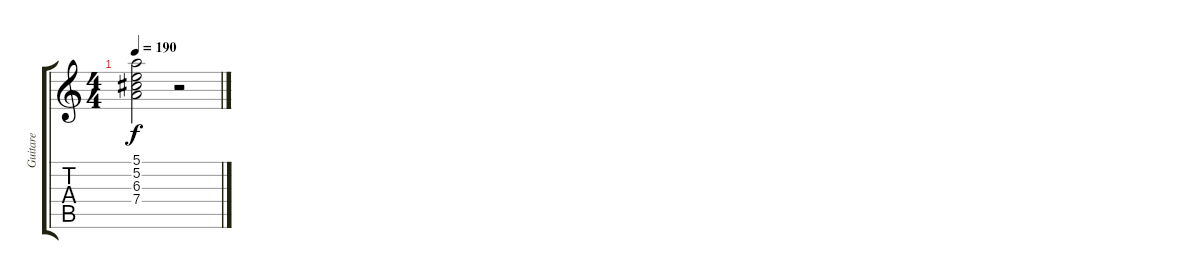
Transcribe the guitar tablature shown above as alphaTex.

\track ("Guitare" "Guitare") {instrument acousticguitarsteel}
\staff {score tabs}
\tuning (E4 B3 G3 D3 A2 E2) {hide}
\ts (4 4)
\tempo 190
\clef g2
\ks c
(5.1 5.2 6.3 7.4).2{dy f} r.2
